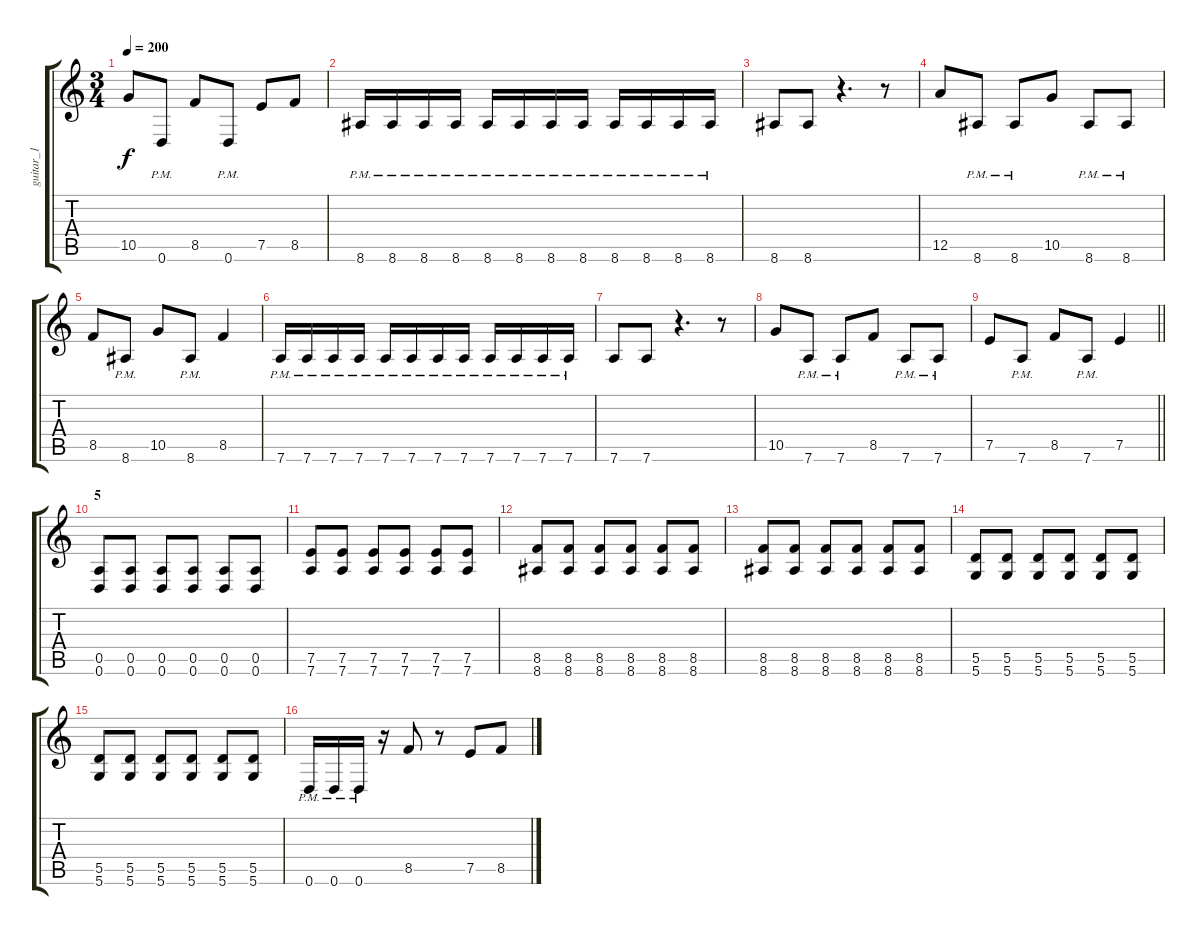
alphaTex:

\track ("guitar_1" "guitar_1") {instrument overdrivenguitar}
\staff {score tabs}
\tuning (E4 B3 G3 D3 A2 D2) {hide}
\ts (3 4)
\tempo 200
\clef g2
\ks c
10.5.8{dy f} 0.6{pm}.8 8.5.8 0.6{pm}.8 7.5.8 8.5.8 |
8.6{pm}.16 8.6{pm}.16 8.6{pm}.16 8.6{pm}.16 8.6{pm}.16 8.6{pm}.16 8.6{pm}.16 8.6{pm}.16 8.6{pm}.16 8.6{pm}.16 8.6{pm}.16 8.6{pm}.16 |
8.6.8 8.6.8 r.4{d} r.8 |
12.5.8 8.6{pm}.8 8.6{pm}.8 10.5.8 8.6{pm}.8 8.6{pm}.8 |
8.5.8 8.6{pm}.8 10.5.8 8.6{pm}.8 8.5.4 |
7.6{pm}.16 7.6{pm}.16 7.6{pm}.16 7.6{pm}.16 7.6{pm}.16 7.6{pm}.16 7.6{pm}.16 7.6{pm}.16 7.6{pm}.16 7.6{pm}.16 7.6{pm}.16 7.6{pm}.16 |
7.6.8 7.6.8 r.4{d} r.8 |
10.5.8 7.6{pm}.8 7.6{pm}.8 8.5.8 7.6{pm}.8 7.6{pm}.8 |
\barLineRight lightlight
7.5.8 7.6{pm}.8 8.5.8 7.6{pm}.8 7.5.4 |
\section ("" "5")
(0.5 0.6).8 (0.5 0.6).8 (0.5 0.6).8 (0.5 0.6).8 (0.5 0.6).8 (0.5 0.6).8 |
(7.5 7.6).8 (7.5 7.6).8 (7.5 7.6).8 (7.5 7.6).8 (7.5 7.6).8 (7.5 7.6).8 |
(8.5 8.6).8 (8.5 8.6).8 (8.5 8.6).8 (8.5 8.6).8 (8.5 8.6).8 (8.5 8.6).8 |
(8.5 8.6).8 (8.5 8.6).8 (8.5 8.6).8 (8.5 8.6).8 (8.5 8.6).8 (8.5 8.6).8 |
(5.5 5.6).8 (5.5 5.6).8 (5.5 5.6).8 (5.5 5.6).8 (5.5 5.6).8 (5.5 5.6).8 |
(5.5 5.6).8 (5.5 5.6).8 (5.5 5.6).8 (5.5 5.6).8 (5.5 5.6).8 (5.5 5.6).8 |
0.6{pm}.16 0.6{pm}.16 0.6{pm}.16 r.16 8.5.8 r.8 7.5.8 8.5.8
